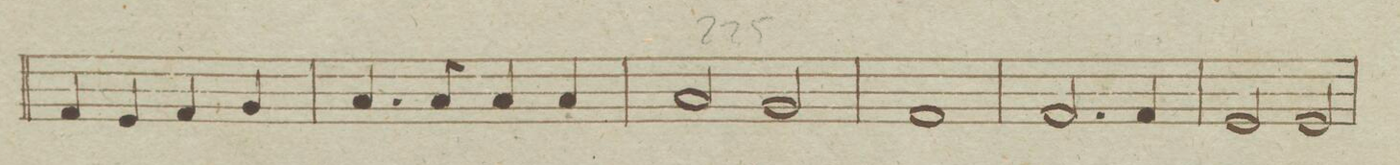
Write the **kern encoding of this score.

**kern
*I"Oboe Secondo.
*clefG2
*k[b-e-a-]
*met(c)
*M4/4
4f/
4e-/
4f/
4g/
=220
4.a-/
8a-/
4a-/
4a-/
=221
2a-/
2g/
=222
1f
=223
2.f/
4f/
=224
2e-/
2e-/
=225
*-
